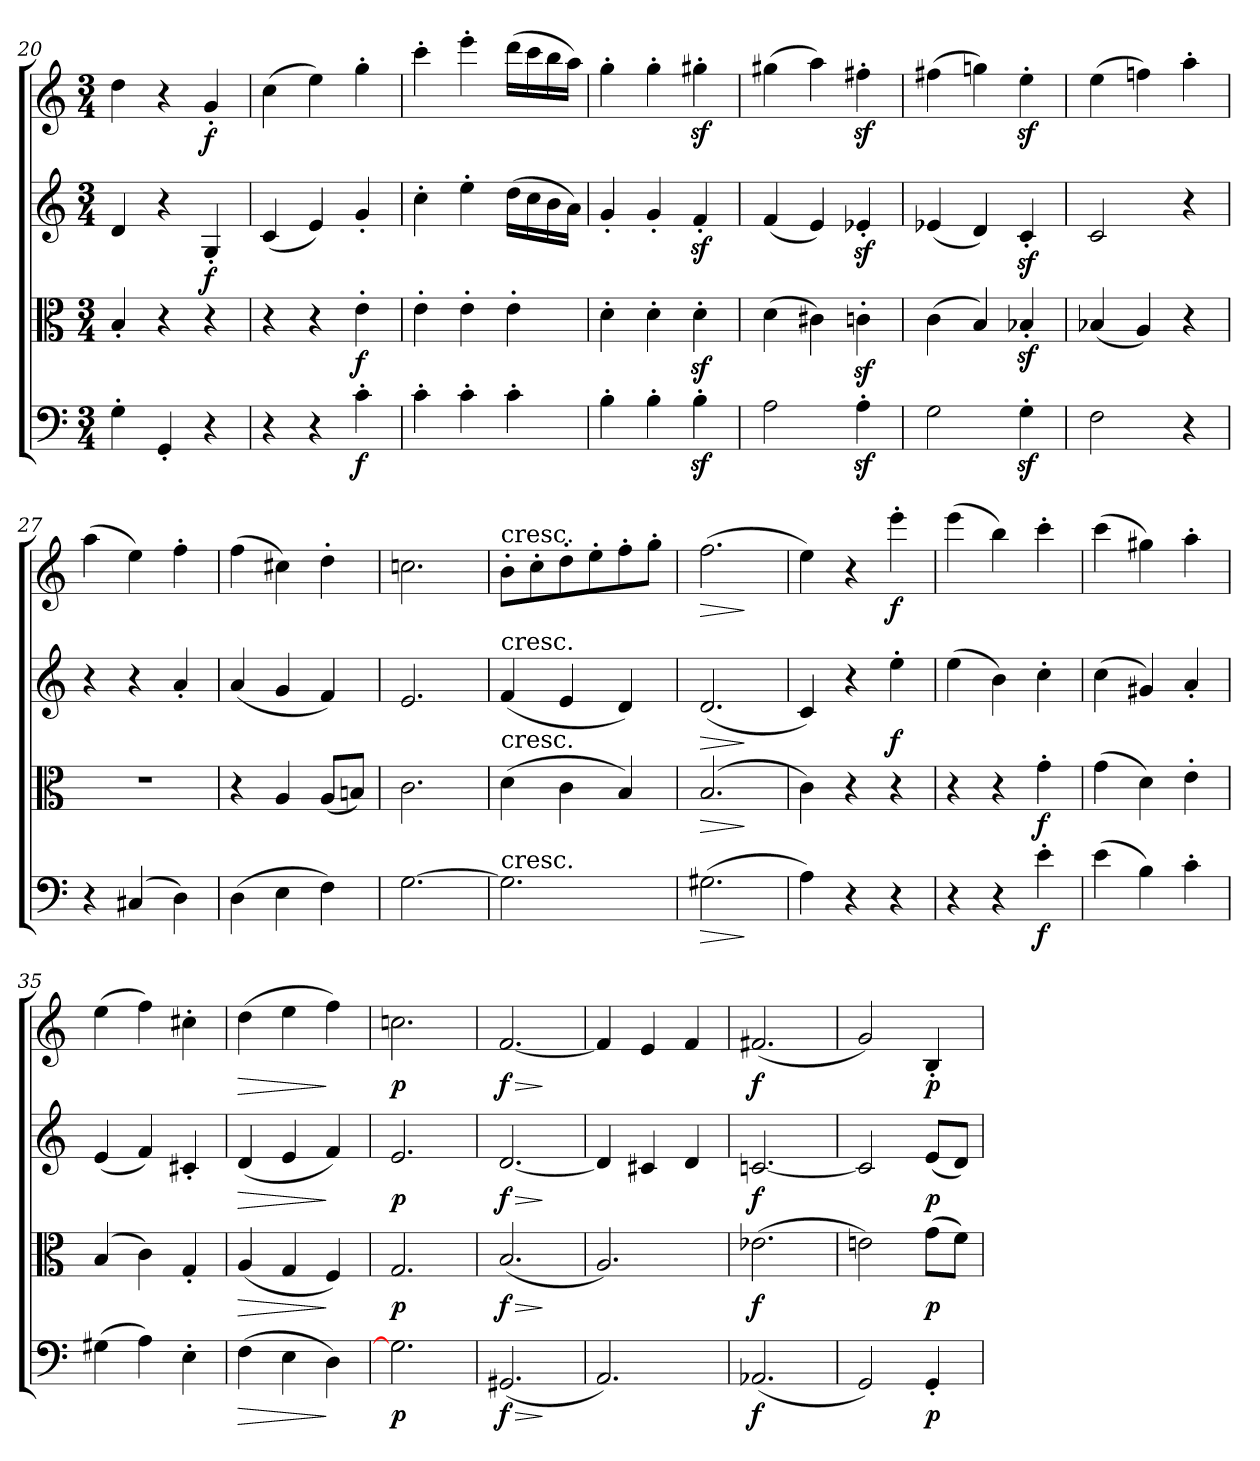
**kern	**dynam	**kern	**dynam	**kern	**dynam	**kern	**dynam
*part4	*part4	*part3	*part3	*part2	*part2	*part1	*part1
*staff4	*staff4	*staff3	*staff3	*staff2	*staff2	*staff1	*staff1
*clefF4	*	*clefC3	*	*clefG2	*	*clefG2	*
*k[]	*	*k[]	*	*k[]	*	*k[]	*
*C:	*	*C:	*	*C:	*	*C:	*
*M3/4	*	*M3/4	*	*M3/4	*	*M3/4	*
=20	=20	=20	=20	=20	=20	=20	=20
4G'\	.	4B'/	.	4d/	.	4dd\	.
4GG'/	.	4r	.	4r	.	4r	.
4r	.	4r	.	4G'/	f	4g'/	f
=21	=21	=21	=21	=21	=21	=21	=21
4r	.	4r	.	(4c/	.	(4cc\	.
4r	.	4r	.	4e/)	.	4ee\)	.
4c'\	f	4e'\	f	4g'/	.	4gg'\	.
=22	=22	=22	=22	=22	=22	=22	=22
4c'\	.	4e'\	.	4cc'\	.	4ccc'\	.
4c'\	.	4e'\	.	4ee'\	.	4eee'\	.
4c'\	.	4e'\	.	(16dd\LL	.	(16ddd\LL	.
.	.	.	.	16cc\	.	16ccc\	.
.	.	.	.	16b\	.	16bb\	.
.	.	.	.	16a\JJ)	.	16aa\JJ)	.
=23	=23	=23	=23	=23	=23	=23	=23
4B'\	.	4d'\	.	4g'/	.	4gg'\	.
4B'\	.	4d'\	.	4g'/	.	4gg'\	.
4Bz'\	.	4dz'\	.	4fz'/	.	4gg#Xz'\	.
=24	=24	=24	=24	=24	=24	=24	=24
2A\	.	(4d\	.	(4f/	.	(4gg#X\	.
.	.	4c#X\)	.	4e/)	.	4aa\)	.
4Az'\	.	4cnz'\	.	4e-Xz'/	.	4ff#Xz'\	.
=25	=25	=25	=25	=25	=25	=25	=25
2G\	.	(4c\	.	(4e-X/	.	(4ff#X\	.
.	.	4B/)	.	4d/)	.	4ggn\)	.
4Gz'\	.	4B-Xz'/	.	4cz'/	.	4eez'\	.
=26	=26	=26	=26	=26	=26	=26	=26
2F\	.	(4B-X/	.	2c/	.	(4ee\	.
.	.	4A/)	.	.	.	4ffn\)	.
4r	.	4r	.	4r	.	4aa'\	.
=27	=27	=27	=27	=27	=27	=27	=27
4r	.	2.r	.	4r	.	(4aa\	.
(4C#X/	.	.	.	4r	.	4ee\)	.
4D\)	.	.	.	4a'/	.	4ff'\	.
=28	=28	=28	=28	=28	=28	=28	=28
(4D\	.	4r	.	(4a/	.	(4ff\	.
4E\	.	4A/	.	4g/	.	4cc#X\)	.
4F\)	.	(8A/L	.	4f/)	.	4dd'\	.
.	.	8Bn/J)	.	.	.	.	.
=29	=29	=29	=29	=29	=29	=29	=29
[2.G\	.	2.c\	.	2.e/	.	2.ccn\	.
=30	=30	=30	=30	=30	=30	=30	=30
!	!	!	!	!	!	!LO:TX:t=cresc.	!
!	!	!	!	!LO:TX:t=cresc.	!	!	!
!	!	!LO:TX:t=cresc.	!	!	!	!	!
!LO:TX:t=cresc.	!	!	!	!	!	!	!
2.G\]	.	(4d\	.	(4f/	.	8b'\L	.
.	.	.	.	.	.	8cc'\	.
.	.	4c\	.	4e/	.	8dd'\	.
.	.	.	.	.	.	8ee'\	.
.	.	4B/)	.	4d/)	.	8ff'\	.
.	.	.	.	.	.	8gg'\J	.
=31	=31	=31	=31	=31	=31	=31	=31
!	!LO:HP:b	!	!LO:HP:b	!	!LO:HP:b	!	!LO:HP:b
(2.G#X\	>	(2.B/	>	(2.d/	>	(2.ff\	>
.	]	.	]	.	]	.	]
=32	=32	=32	=32	=32	=32	=32	=32
4A\)	.	4c\)	.	4c/)	.	4ee\)	.
4r	.	4r	.	4r	.	4r	.
4r	.	4r	.	4ee'\	f	4eee'\	f
=33	=33	=33	=33	=33	=33	=33	=33
4r	.	4r	.	(4ee\	.	(4eee\	.
4r	.	4r	.	4b\)	.	4bb\)	.
4e'\	f	4g'\	f	4cc'\	.	4ccc'\	.
=34	=34	=34	=34	=34	=34	=34	=34
(4e\	.	(4g\	.	(4cc\	.	(4ccc\	.
4B\)	.	4d\)	.	4g#X/)	.	4gg#X\)	.
4c'\	.	4e'\	.	4a'/	.	4aa'\	.
=35	=35	=35	=35	=35	=35	=35	=35
(4G#X\	.	(4B/	.	(4e/	.	(4ee\	.
4A\)	.	4c\)	.	4f/)	.	4ff\)	.
4E'\	.	4G'/	.	4c#X'/	.	4cc#X'\	.
=36	=36	=36	=36	=36	=36	=36	=36
!	!LO:HP:b	!	!LO:HP:b	!	!LO:HP:b	!	!LO:HP:b
(4F\	>	(4A/	>	(4d/	>	(4dd\	>
4E\	.	4G/	.	4e/	.	4ee\	.
4D\)	]	4F/)	]	4f/)	]	4ff\)	]
=37	=37	=37	=37	=37	=37	=37	=37
2.Gn\]	p	2.G/	p	2.e/	p	2.ccn\	p
=38	=38	=38	=38	=38	=38	=38	=38
!	!LO:HP:b	!	!LO:HP:b	!	!LO:HP:b	!	!LO:HP:b
(2.GG#X/	> f	(2.B/	> f	[2.d/	> f	[2.f/	> f
.	]	.	]	.	]	.	]
=39	=39	=39	=39	=39	=39	=39	=39
2.AA/)	.	2.A/)	.	4d/]	.	4f/]	.
.	.	.	.	4c#X/	.	4e/	.
.	.	.	.	4d/	.	4f/	.
=40	=40	=40	=40	=40	=40	=40	=40
(2.AA-X/	f	(2.e-X\	f	[2.cn/	f	(2.f#X/	f
=41	=41	=41	=41	=41	=41	=41	=41
2GG/)	.	2en\)	.	2c/]	.	2g/)	.
4GG'/	p	(8g\L	p	(8e/L	p	4B'/	p
.	.	8f\J)	.	8d/J)	.	.	.
=	=	=	=	=	=	=	=
*-	*-	*-	*-	*-	*-	*-	*-
